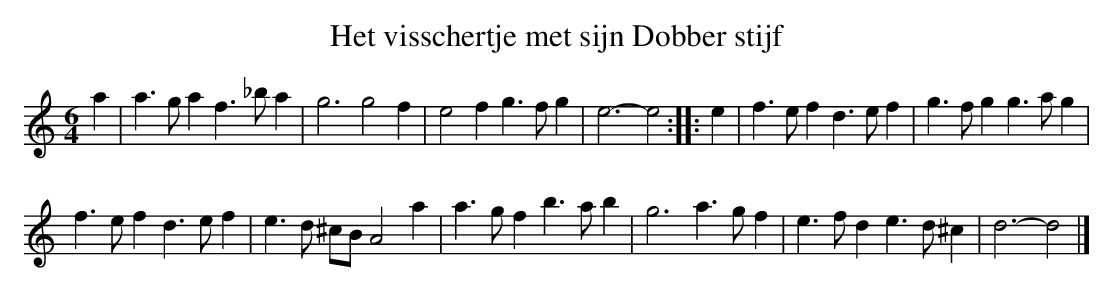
X:1
T:Het visschertje met sijn Dobber stijf
M:6/4
K:Ddor
a2|a3ga2f3_ba2|g6g4f2|e4f2g3fg2|e6-e4:||:e2|f3ef2d3ef2|g3fg2g3ag2|
f3ef2d3ef2|e3d ^cBA4a2|a3gf2b3ab2|g6a3gf2|e3fd2e3d^c2|d6-d4|]
